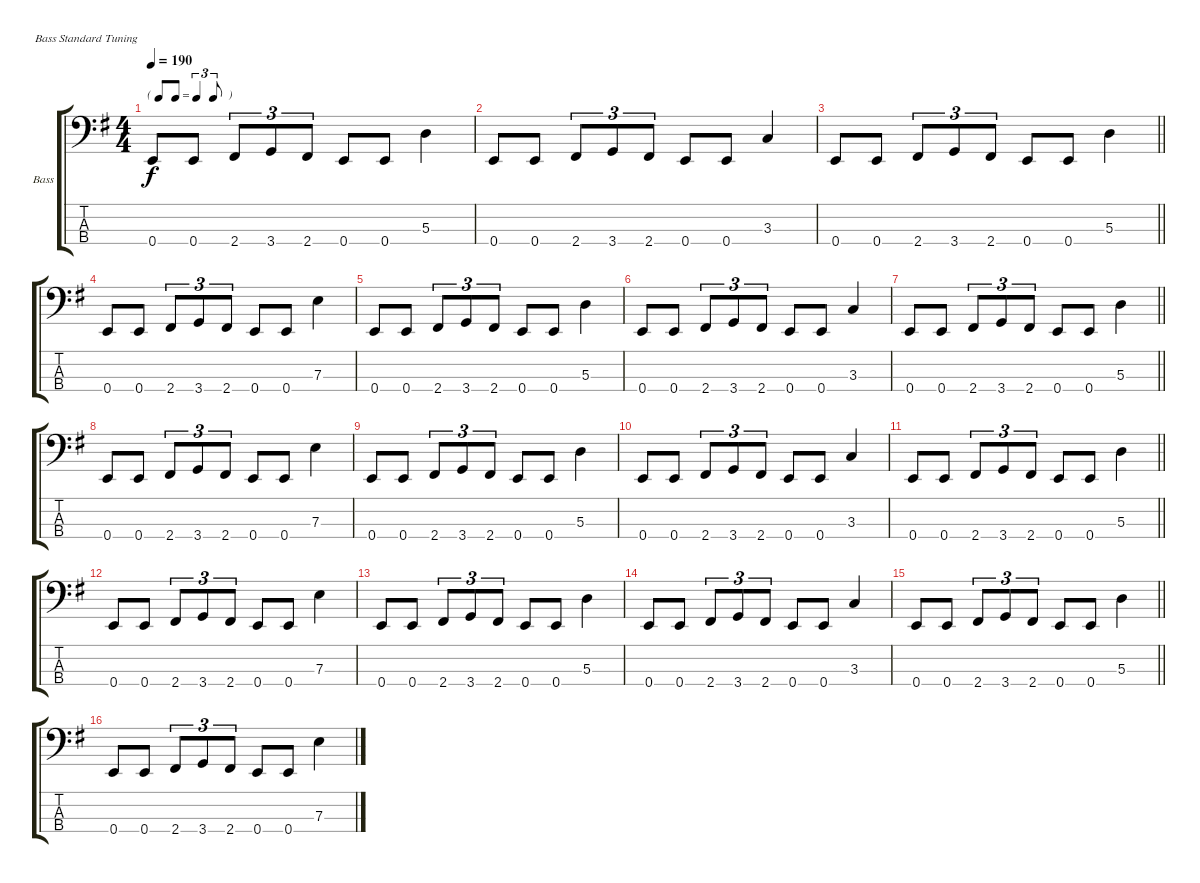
\bracketExtendMode groupsimilarinstruments
\firstSystemTrackNameOrientation horizontal
\otherSystemsTrackNameOrientation horizontal
\track ("Bass" "Bass") {instrument electricbassfinger}
\staff {score tabs}
\tuning (G2 D2 A1 E1)
\ts (4 4)
\tf triplet8th
\tempo 190
\clef f4
\scale
0.333333
\ks g
0.4.8{dy f} 0.4.8 2.4.8{tu (3 2)} 3.4.8{tu (3 2)} 2.4.8{tu (3 2)} 0.4.8 0.4.8 5.3.4 |
\scale
0.333333 0.4.8 0.4.8 2.4.8{tu (3 2)} 3.4.8{tu (3 2)} 2.4.8{tu (3 2)} 0.4.8 0.4.8 3.3.4 |
\scale
0.333333
\barLineRight lightlight
0.4.8 0.4.8 2.4.8{tu (3 2)} 3.4.8{tu (3 2)} 2.4.8{tu (3 2)} 0.4.8 0.4.8 5.3.4 |
\scale
0.333333 0.4.8 0.4.8 2.4.8{tu (3 2)} 3.4.8{tu (3 2)} 2.4.8{tu (3 2)} 0.4.8 0.4.8 7.3.4 |
\scale
0.333333 0.4.8 0.4.8 2.4.8{tu (3 2)} 3.4.8{tu (3 2)} 2.4.8{tu (3 2)} 0.4.8 0.4.8 5.3.4 |
\scale
0.333333 0.4.8 0.4.8 2.4.8{tu (3 2)} 3.4.8{tu (3 2)} 2.4.8{tu (3 2)} 0.4.8 0.4.8 3.3.4 |
\scale
0.333333
\barLineRight lightlight
0.4.8 0.4.8 2.4.8{tu (3 2)} 3.4.8{tu (3 2)} 2.4.8{tu (3 2)} 0.4.8 0.4.8 5.3.4 |
\scale
0.333333 0.4.8 0.4.8 2.4.8{tu (3 2)} 3.4.8{tu (3 2)} 2.4.8{tu (3 2)} 0.4.8 0.4.8 7.3.4 |
\scale
0.333333 0.4.8 0.4.8 2.4.8{tu (3 2)} 3.4.8{tu (3 2)} 2.4.8{tu (3 2)} 0.4.8 0.4.8 5.3.4 |
\scale
0.333333 0.4.8 0.4.8 2.4.8{tu (3 2)} 3.4.8{tu (3 2)} 2.4.8{tu (3 2)} 0.4.8 0.4.8 3.3.4 |
\scale
0.333333
\barLineRight lightlight
0.4.8 0.4.8 2.4.8{tu (3 2)} 3.4.8{tu (3 2)} 2.4.8{tu (3 2)} 0.4.8 0.4.8 5.3.4 |
\scale
0.333333 0.4.8 0.4.8 2.4.8{tu (3 2)} 3.4.8{tu (3 2)} 2.4.8{tu (3 2)} 0.4.8 0.4.8 7.3.4 |
\scale
0.333333 0.4.8 0.4.8 2.4.8{tu (3 2)} 3.4.8{tu (3 2)} 2.4.8{tu (3 2)} 0.4.8 0.4.8 5.3.4 |
\scale
0.333333 0.4.8 0.4.8 2.4.8{tu (3 2)} 3.4.8{tu (3 2)} 2.4.8{tu (3 2)} 0.4.8 0.4.8 3.3.4 |
\scale
0.333333
\barLineRight lightlight
0.4.8 0.4.8 2.4.8{tu (3 2)} 3.4.8{tu (3 2)} 2.4.8{tu (3 2)} 0.4.8 0.4.8 5.3.4 |
\scale
0.333333 0.4.8 0.4.8 2.4.8{tu (3 2)} 3.4.8{tu (3 2)} 2.4.8{tu (3 2)} 0.4.8 0.4.8 7.3.4
